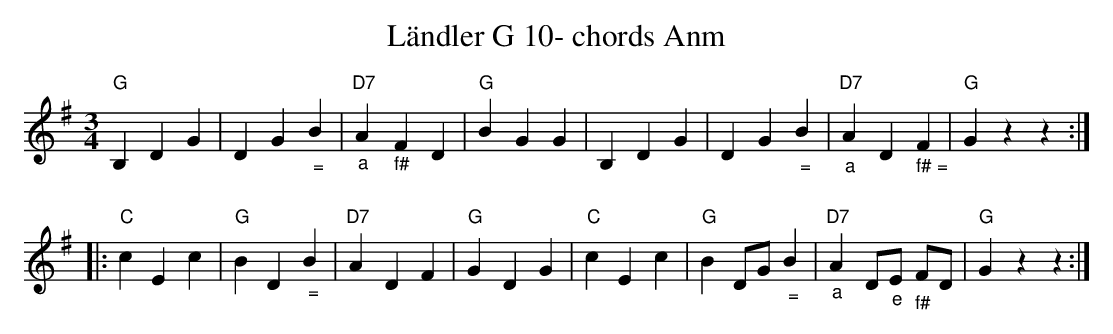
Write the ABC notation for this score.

X:1
T:L\"andler G 10- chords Anm
M:3/4
L:1/4
K:Gmaj%%MIDI gchordon
"G"B,DG | DG"_ ="B | "D7""_a"A"_f#"FD | "G"BGG | B,DG | DG"_ ="B | "D7""_a"AD"_ f# ="F | "G"Gzz ::
"" "C"cEc | "G"BD"_ ="B | "D7"ADF | "G"GDG | "C"cEc | "G"BD/2G/2"_ ="B | "D7""_a"A D/2"_e"E/2 "_f#"F/2D/2 | "G"Gzz :|
